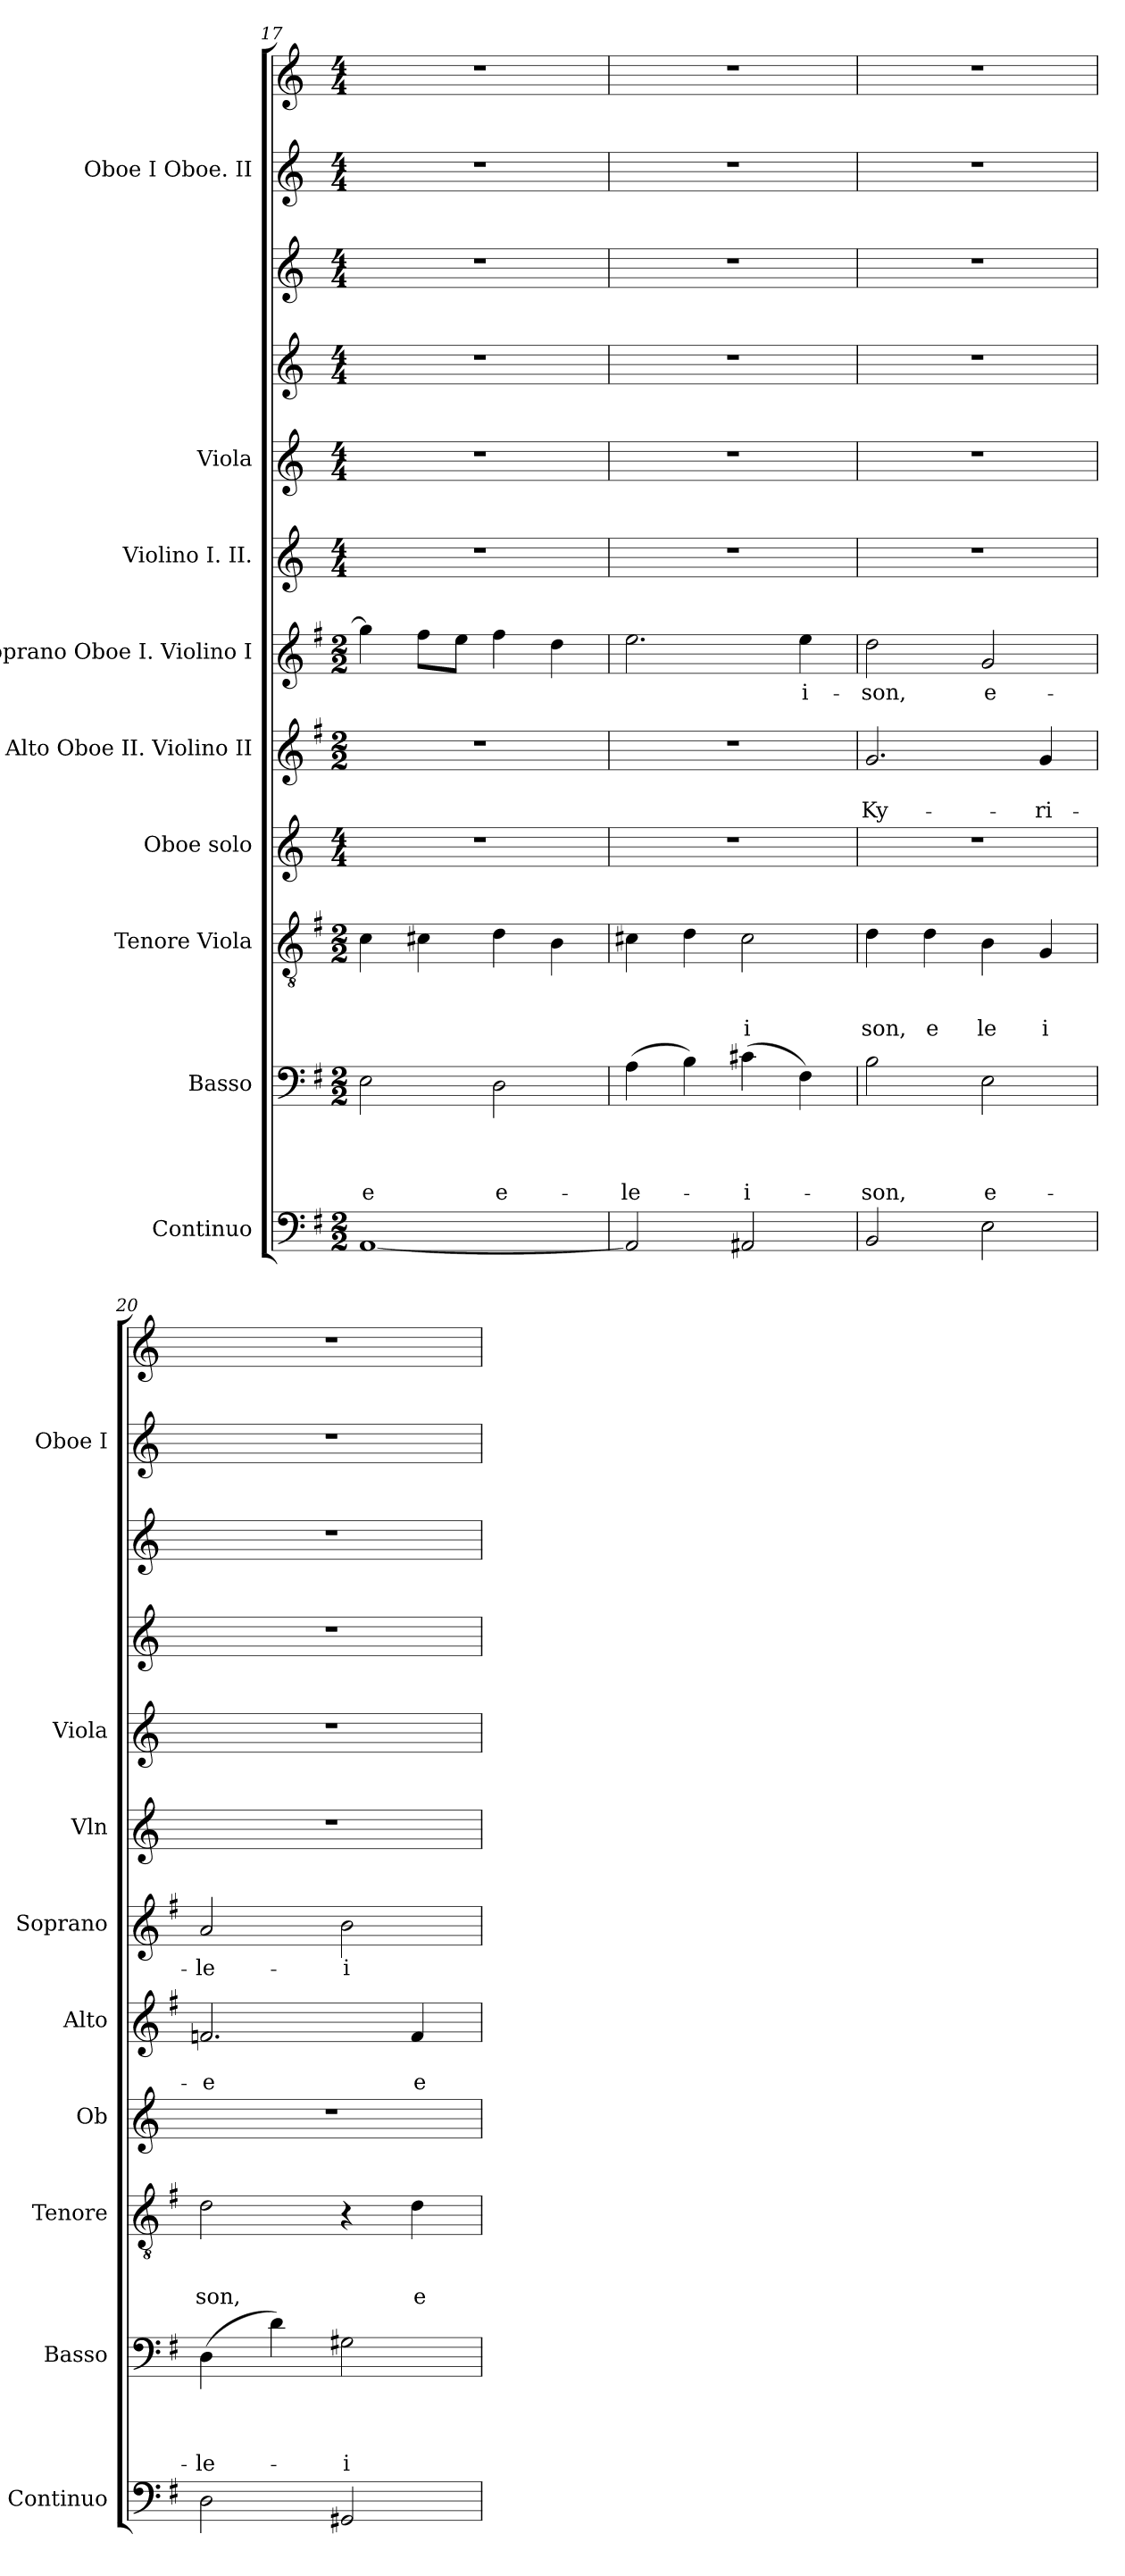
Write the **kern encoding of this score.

**kern	**kern	**text	**text	**text	**text	**kern	**text	**text	**text	**kern	**kern	**text	**text	**kern	**text	**kern	**kern	**kern	**kern	**kern	**kern
*part11	*part10	*part10	*part10	*part10	*part10	*part9	*part9	*part9	*part9	*part8	*part7	*part7	*part7	*part6	*part6	*part5	*part4	*part3	*part2	*part1	*part1
*staff12	*staff11	*staff11	*staff11	*staff11	*staff11	*staff10	*staff10	*staff10	*staff10	*staff9	*staff8	*staff8	*staff8	*staff7	*staff7	*staff6	*staff5	*staff4	*staff3	*staff2	*staff1
*I"Continuo	*I"Basso	*	*	*	*	*I"Tenore Viola	*	*	*	*I"Oboe solo	*I"Alto Oboe II. Violino II	*	*	*I"Soprano Oboe I. Violino I	*	*I"Violino I. II.	*I"Viola	*	*	*I"Oboe I Oboe. II	*
*I'Continuo	*I'Basso	*	*	*	*	*I'Tenore	*	*	*	*I'Ob	*I'Alto	*	*	*I'Soprano	*	*I'Vln	*I'Viola	*	*	*I'Oboe I	*
*clefF4	*clefF4	*	*	*	*	*clefGv2	*	*	*	*clefG2	*clefG2	*	*	*clefG2	*	*clefG2	*clefG2	*clefG2	*clefG2	*clefG2	*clefG2
*k[f#]	*k[f#]	*	*	*	*	*k[f#]	*	*	*	*k[]	*k[f#]	*	*	*k[f#]	*	*k[]	*k[]	*k[]	*k[]	*k[]	*k[]
*G:	*G:	*	*	*	*	*G:	*	*	*	*C:	*G:	*	*	*G:	*	*C:	*C:	*C:	*C:	*C:	*C:
*M2/2	*M2/2	*	*	*	*	*M2/2	*	*	*	*M4/4	*M2/2	*	*	*M2/2	*	*M4/4	*M4/4	*M4/4	*M4/4	*M4/4	*M4/4
=17	=17	=17	=17	=17	=17	=17	=17	=17	=17	=17	=17	=17	=17	=17	=17	=17	=17	=17	=17	=17	=17
!	!	!	!	!	!LO:LY:b	!	!	!	!	!	!	!	!	!	!	!	!	!	!	!	!
[<1AA	2E\	.	.	.	-e	4c\	.	.	.	1r	1r	.	.	4gg\]	.	1r	1r	1r	1r	1r	1r
.	.	.	.	.	.	4c#X\	.	.	.	.	.	.	.	8ff#\L	.	.	.	.	.	.	.
.	.	.	.	.	.	.	.	.	.	.	.	.	.	8ee\J	.	.	.	.	.	.	.
!	!	!	!	!	!LO:LY:b	!	!	!	!	!	!	!	!	!	!	!	!	!	!	!	!
.	2D\	.	.	.	e-	4d\	.	.	.	.	.	.	.	4ff#\	.	.	.	.	.	.	.
.	.	.	.	.	.	4B\	.	.	.	.	.	.	.	4dd\	.	.	.	.	.	.	.
=18	=18	=18	=18	=18	=18	=18	=18	=18	=18	=18	=18	=18	=18	=18	=18	=18	=18	=18	=18	=18	=18
!	!	!	!	!	!LO:LY:b	!	!	!	!	!	!	!	!	!	!	!	!	!	!	!	!
2AA/]	(>4A\	.	.	.	-le-	4c#X\	.	.	.	1r	1r	.	.	2.ee\	.	1r	1r	1r	1r	1r	1r
.	4B\)	.	.	.	.	4d\	.	.	.	.	.	.	.	.	.	.	.	.	.	.	.
!	!	!	!	!	!LO:LY:b:rj	!	!	!	!LO:LY:b	!	!	!	!	!	!	!	!	!	!	!	!
2AA#X/	(>4c#X\	.	.	.	-i-	2c#\	.	.	i	.	.	.	.	.	.	.	.	.	.	.	.
!	!	!	!	!	!	!	!	!	!	!	!	!	!	!	!LO:LY:b	!	!	!	!	!	!
.	4F#\)	.	.	.	.	.	.	.	.	.	.	.	.	4ee\	-i-	.	.	.	.	.	.
=19	=19	=19	=19	=19	=19	=19	=19	=19	=19	=19	=19	=19	=19	=19	=19	=19	=19	=19	=19	=19	=19
!	!	!	!	!	!LO:LY:b	!	!	!	!LO:LY:b	!	!	!	!LO:LY:b	!	!LO:LY:b	!	!	!	!	!	!
2BB/	2B\	.	.	.	-son,	4d\	.	.	son,	1r	2.g/	.	Ky-	2dd\	-son,	1r	1r	1r	1r	1r	1r
!	!	!	!	!	!	!	!	!	!LO:LY:b	!	!	!	!	!	!	!	!	!	!	!	!
.	.	.	.	.	.	4d\	.	.	e	.	.	.	.	.	.	.	.	.	.	.	.
!	!	!	!	!	!LO:LY:b	!	!	!	!LO:LY:b	!	!	!	!	!	!LO:LY:b	!	!	!	!	!	!
2E\	2E\	.	.	.	e-	4B\	.	.	le	.	.	.	.	2g/	e-	.	.	.	.	.	.
!	!	!	!	!	!	!	!	!	!LO:LY:b	!	!	!	!LO:LY:b	!	!	!	!	!	!	!	!
.	.	.	.	.	.	4G/	.	.	i	.	4g/	.	-ri-	.	.	.	.	.	.	.	.
=20	=20	=20	=20	=20	=20	=20	=20	=20	=20	=20	=20	=20	=20	=20	=20	=20	=20	=20	=20	=20	=20
!	!	!	!	!	!LO:LY:b	!	!	!	!LO:LY:b	!	!	!	!LO:LY:b	!	!LO:LY:b	!	!	!	!	!	!
2D\	(>4D\	.	.	.	-le-	2d\	.	.	son,	1r	2.fn/	.	-e	2a/	-le-	1r	1r	1r	1r	1r	1r
.	4d\)	.	.	.	.	.	.	.	.	.	.	.	.	.	.	.	.	.	.	.	.
!	!	!	!	!	!LO:LY:b	!	!	!	!	!	!	!	!	!	!LO:LY:b	!	!	!	!	!	!
2GG#X/	2G#X\	.	.	.	-i-	4r	.	.	.	.	.	.	.	2b\	-i-	.	.	.	.	.	.
!	!	!	!	!	!	!	!	!	!LO:LY:b	!	!	!	!LO:LY:b	!	!	!	!	!	!	!	!
.	.	.	.	.	.	4d\	.	.	e	.	4f/	.	e-	.	.	.	.	.	.	.	.
=	=	=	=	=	=	=	=	=	=	=	=	=	=	=	=	=	=	=	=	=	=
*-	*-	*-	*-	*-	*-	*-	*-	*-	*-	*-	*-	*-	*-	*-	*-	*-	*-	*-	*-	*-	*-
